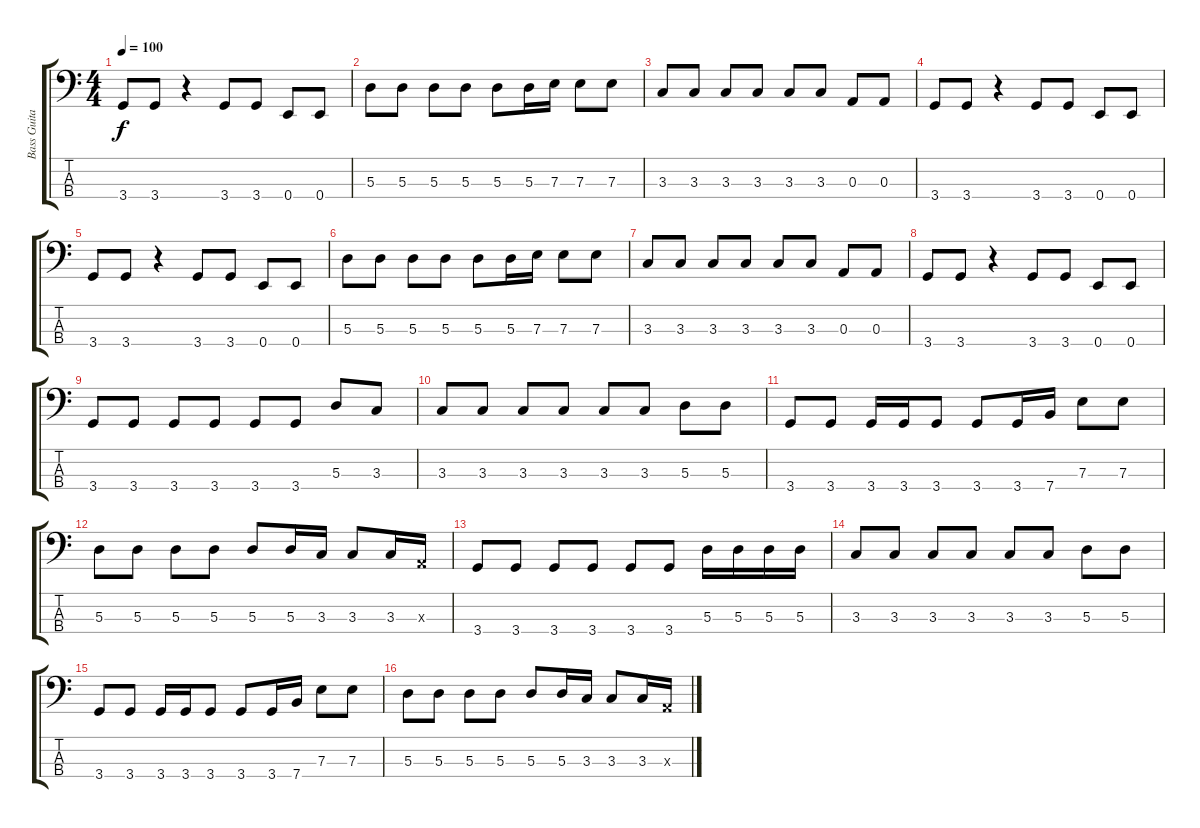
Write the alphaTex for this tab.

\track ("Bass Guitar" "Bass Guita") {instrument electricbasspick}
\staff {score tabs}
\tuning (G2 D2 A1 E1) {hide}
\ts (4 4)
\tempo 100
\clef f4
\ks c
3.4.8{dy f} 3.4.8 r.4 3.4.8 3.4.8 0.4.8 0.4.8 |
5.3.8 5.3.8 5.3.8 5.3.8 5.3.8 5.3.16 7.3.16 7.3.8 7.3.8 |
3.3.8 3.3.8 3.3.8 3.3.8 3.3.8 3.3.8 0.3.8 0.3.8 |
3.4.8 3.4.8 r.4 3.4.8 3.4.8 0.4.8 0.4.8 |
3.4.8 3.4.8 r.4 3.4.8 3.4.8 0.4.8 0.4.8 |
5.3.8 5.3.8 5.3.8 5.3.8 5.3.8 5.3.16 7.3.16 7.3.8 7.3.8 |
3.3.8 3.3.8 3.3.8 3.3.8 3.3.8 3.3.8 0.3.8 0.3.8 |
3.4.8 3.4.8 r.4 3.4.8 3.4.8 0.4.8 0.4.8 |
3.4.8 3.4.8 3.4.8 3.4.8 3.4.8 3.4.8 5.3.8 3.3.8 |
3.3.8 3.3.8 3.3.8 3.3.8 3.3.8 3.3.8 5.3.8 5.3.8 |
3.4.8 3.4.8 3.4.16 3.4.16 3.4.8 3.4.8 3.4.16 7.4.16 7.3.8 7.3.8 |
5.3.8 5.3.8 5.3.8 5.3.8 5.3.8 5.3.16 3.3.16 3.3.8 3.3.16 0.3{x}.16 |
3.4.8 3.4.8 3.4.8 3.4.8 3.4.8 3.4.8 5.3.16 5.3.16 5.3.16 5.3.16 |
3.3.8 3.3.8 3.3.8 3.3.8 3.3.8 3.3.8 5.3.8 5.3.8 |
3.4.8 3.4.8 3.4.16 3.4.16 3.4.8 3.4.8 3.4.16 7.4.16 7.3.8 7.3.8 |
5.3.8 5.3.8 5.3.8 5.3.8 5.3.8 5.3.16 3.3.16 3.3.8 3.3.16 0.3{x}.16
